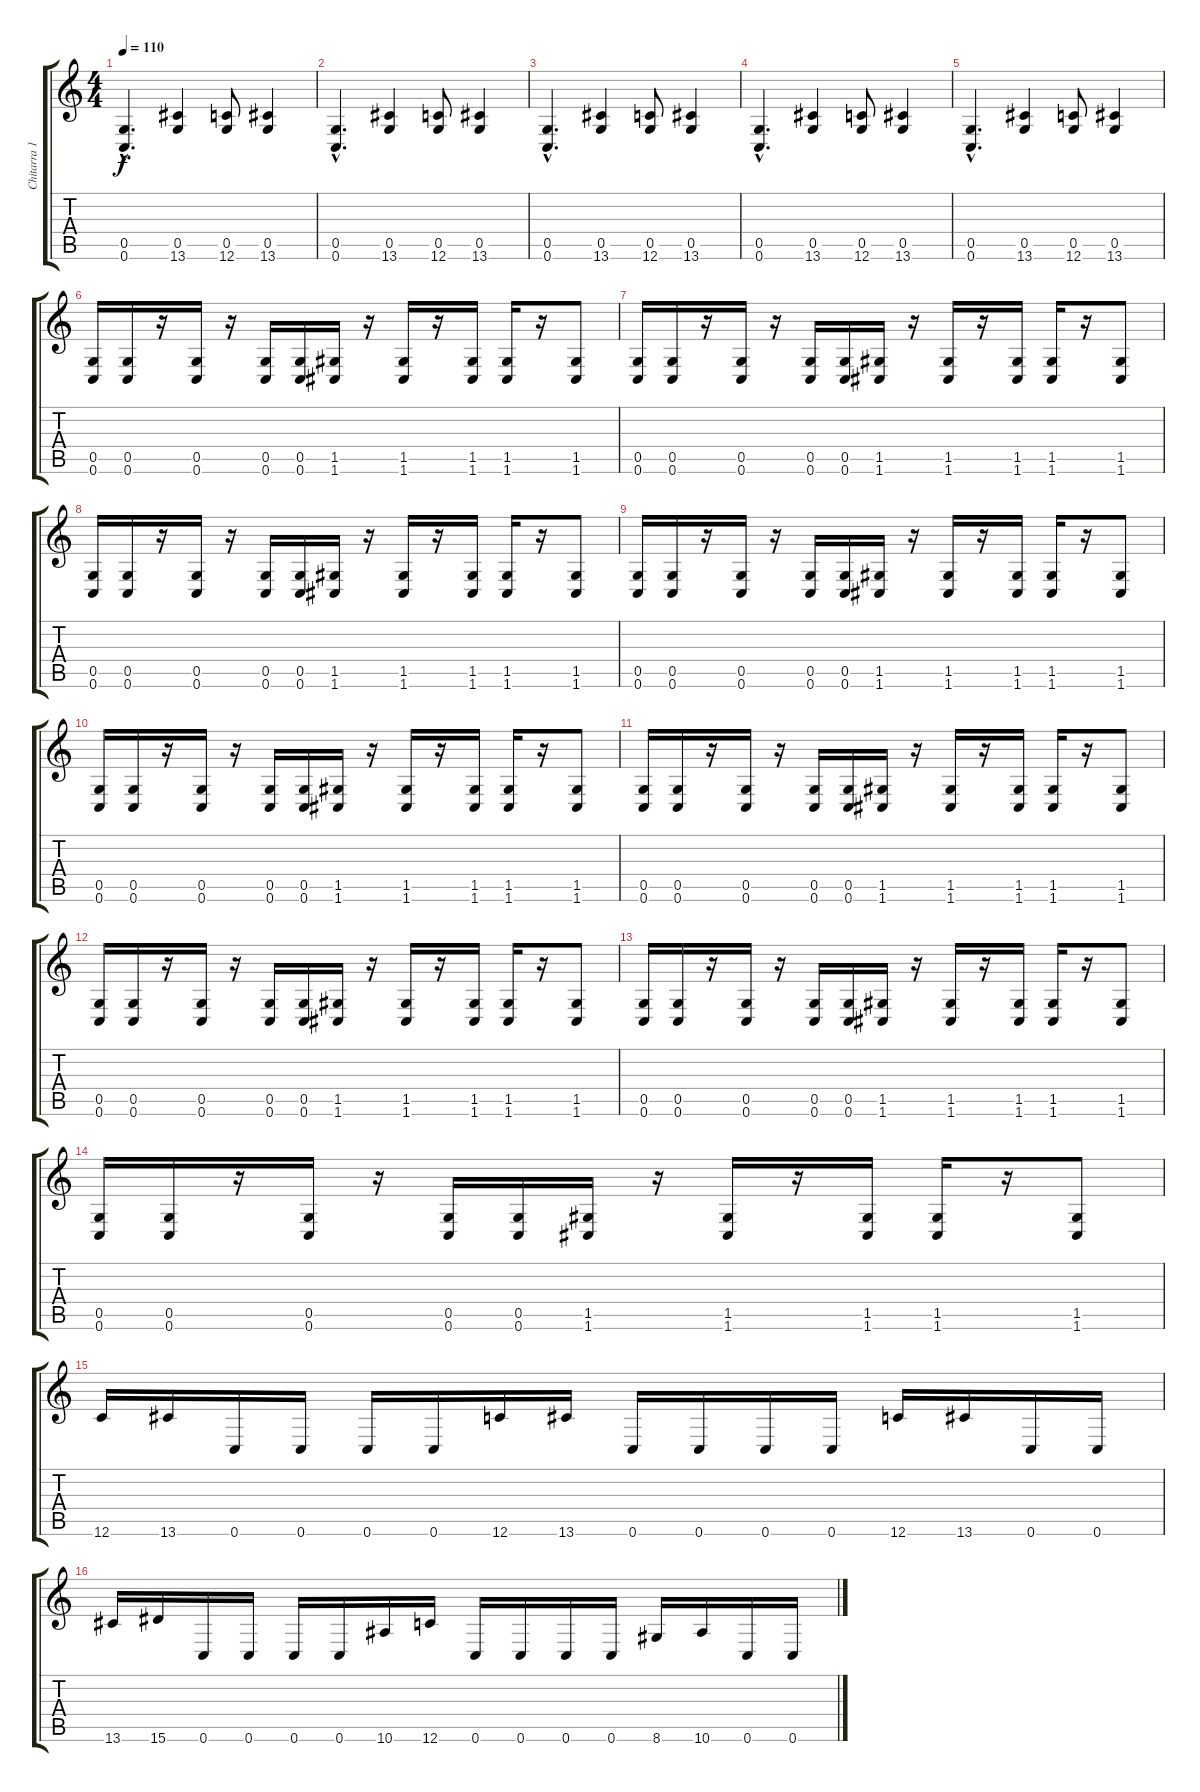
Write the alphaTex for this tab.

\track ("Chitarra 1" "Chitarra 1") {instrument distortionguitar}
\staff {score tabs}
\tuning (D4 A3 F3 C3 G2 C2) {hide}
\ts (4 4)
\tempo 110
\clef g2
\ks c
(0.5{hac} 0.6{hac}).4{d dy f instrument distortionguitar} (0.5 13.6).4 (0.5 12.6).8 (0.5 13.6).4 |
(0.5{hac} 0.6{hac}).4{d} (0.5 13.6).4 (0.5 12.6).8 (0.5 13.6).4 |
(0.5{hac} 0.6{hac}).4{d} (0.5 13.6).4 (0.5 12.6).8 (0.5 13.6).4 |
(0.5{hac} 0.6{hac}).4{d} (0.5 13.6).4 (0.5 12.6).8 (0.5 13.6).4 |
(0.5{hac} 0.6{hac}).4{d} (0.5 13.6).4 (0.5 12.6).8 (0.5 13.6).4 |
(0.5 0.6).16 (0.5 0.6).16 r.16 (0.5 0.6).16 r.16 (0.5 0.6).16 (0.5 0.6).16 (1.5 1.6).16 r.16 (1.5 1.6).16 r.16 (1.5 1.6).16 (1.5 1.6).16 r.16 (1.5 1.6).8 |
(0.5 0.6).16 (0.5 0.6).16 r.16 (0.5 0.6).16 r.16 (0.5 0.6).16 (0.5 0.6).16 (1.5 1.6).16 r.16 (1.5 1.6).16 r.16 (1.5 1.6).16 (1.5 1.6).16 r.16 (1.5 1.6).8 |
(0.5 0.6).16 (0.5 0.6).16 r.16 (0.5 0.6).16 r.16 (0.5 0.6).16 (0.5 0.6).16 (1.5 1.6).16 r.16 (1.5 1.6).16 r.16 (1.5 1.6).16 (1.5 1.6).16 r.16 (1.5 1.6).8 |
(0.5 0.6).16 (0.5 0.6).16 r.16 (0.5 0.6).16 r.16 (0.5 0.6).16 (0.5 0.6).16 (1.5 1.6).16 r.16 (1.5 1.6).16 r.16 (1.5 1.6).16 (1.5 1.6).16 r.16 (1.5 1.6).8 |
(0.5 0.6).16 (0.5 0.6).16 r.16 (0.5 0.6).16 r.16 (0.5 0.6).16 (0.5 0.6).16 (1.5 1.6).16 r.16 (1.5 1.6).16 r.16 (1.5 1.6).16 (1.5 1.6).16 r.16 (1.5 1.6).8 |
(0.5 0.6).16 (0.5 0.6).16 r.16 (0.5 0.6).16 r.16 (0.5 0.6).16 (0.5 0.6).16 (1.5 1.6).16 r.16 (1.5 1.6).16 r.16 (1.5 1.6).16 (1.5 1.6).16 r.16 (1.5 1.6).8 |
(0.5 0.6).16 (0.5 0.6).16 r.16 (0.5 0.6).16 r.16 (0.5 0.6).16 (0.5 0.6).16 (1.5 1.6).16 r.16 (1.5 1.6).16 r.16 (1.5 1.6).16 (1.5 1.6).16 r.16 (1.5 1.6).8 |
(0.5 0.6).16 (0.5 0.6).16 r.16 (0.5 0.6).16 r.16 (0.5 0.6).16 (0.5 0.6).16 (1.5 1.6).16 r.16 (1.5 1.6).16 r.16 (1.5 1.6).16 (1.5 1.6).16 r.16 (1.5 1.6).8 |
(0.5 0.6).16 (0.5 0.6).16 r.16 (0.5 0.6).16 r.16 (0.5 0.6).16 (0.5 0.6).16 (1.5 1.6).16 r.16 (1.5 1.6).16 r.16 (1.5 1.6).16 (1.5 1.6).16 r.16 (1.5 1.6).8 |
12.6.16 13.6.16 0.6.16 0.6.16 0.6.16 0.6.16 12.6.16 13.6.16 0.6.16 0.6.16 0.6.16 0.6.16 12.6.16 13.6.16 0.6.16 0.6.16 |
13.6.16 15.6.16 0.6.16 0.6.16 0.6.16 0.6.16 10.6.16 12.6.16 0.6.16 0.6.16 0.6.16 0.6.16 8.6.16 10.6.16 0.6.16 0.6.16
